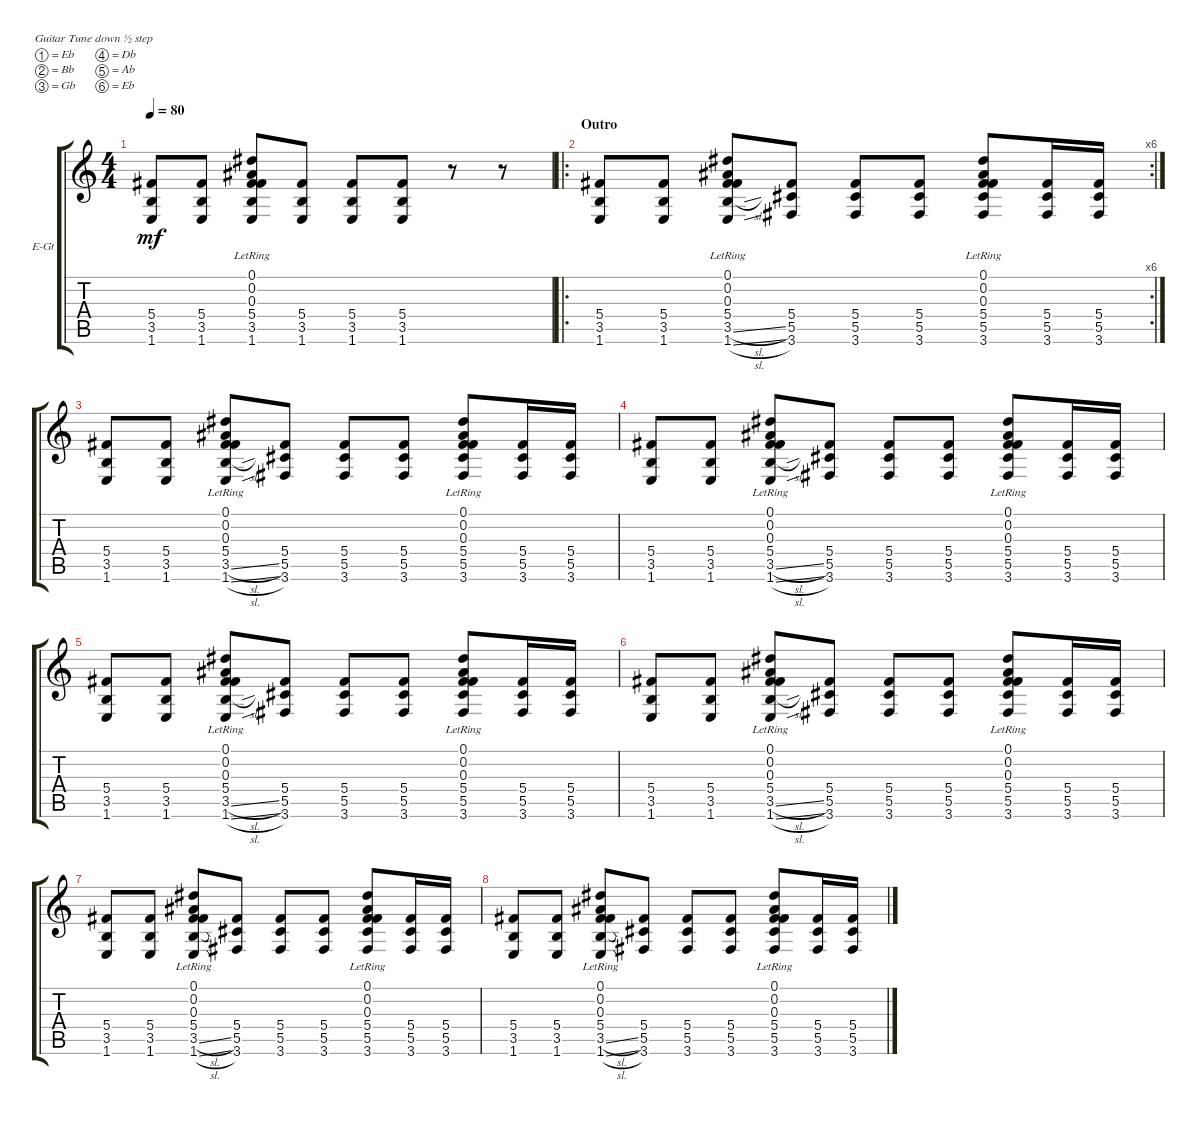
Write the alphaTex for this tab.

\defaultSystemsLayout 4
\bracketExtendMode groupsimilarinstruments
\firstSystemTrackNameOrientation horizontal
\otherSystemsTrackNameOrientation horizontal
\track ("Electric Guitar" "E-Gt") {instrument electricguitarclean}
\staff {score tabs}
\tuning (Eb4 Bb3 Gb3 Db3 Ab2 Eb2)
\ts (4 4)
\tempo 80
\clef g2
\ks c
(1.6 3.5 5.4).8{dy mf} (1.6 3.5 5.4).8 (1.6{lr} 3.5{lr} 5.4{lr} 0.1{lr} 0.2{lr} 0.3{lr}).8 (1.6 3.5 5.4).8 (1.6 3.5 5.4).8 (1.6 3.5 5.4).8 r.8 r.8 |
\ro
\rc 6
\section ("" "Outro")
(1.6 3.5 5.4).8 (1.6 3.5 5.4).8 (1.6{sl lr} 3.5{sl lr} 5.4{lr} 0.3{lr} 0.2{lr} 0.1{lr}).8 (3.6 5.5 5.4).8 (3.6 5.4 5.5).8 (3.6 5.5 5.4).8 (3.6{lr} 5.5{lr} 5.4{lr} 0.3{lr} 0.2{lr} 0.1{lr}).8 (3.6 5.5 5.4).16 (3.6 5.5 5.4).16 |
(1.6 3.5 5.4).8 (1.6 3.5 5.4).8 (1.6{sl lr} 3.5{sl lr} 5.4{lr} 0.3{lr} 0.2{lr} 0.1{lr}).8 (3.6 5.5 5.4).8 (3.6 5.4 5.5).8 (3.6 5.5 5.4).8 (3.6{lr} 5.5{lr} 5.4{lr} 0.3{lr} 0.2{lr} 0.1{lr}).8 (3.6 5.5 5.4).16 (3.6 5.5 5.4).16 |
(1.6 3.5 5.4).8 (1.6 3.5 5.4).8 (1.6{sl lr} 3.5{sl lr} 5.4{lr} 0.3{lr} 0.2{lr} 0.1{lr}).8 (3.6 5.5 5.4).8 (3.6 5.4 5.5).8 (3.6 5.5 5.4).8 (3.6{lr} 5.5{lr} 5.4{lr} 0.3{lr} 0.2{lr} 0.1{lr}).8 (3.6 5.5 5.4).16 (3.6 5.5 5.4).16 |
(1.6 3.5 5.4).8 (1.6 3.5 5.4).8 (1.6{sl lr} 3.5{sl lr} 5.4{lr} 0.3{lr} 0.2{lr} 0.1{lr}).8 (3.6 5.5 5.4).8 (3.6 5.4 5.5).8 (3.6 5.5 5.4).8 (3.6{lr} 5.5{lr} 5.4{lr} 0.3{lr} 0.2{lr} 0.1{lr}).8 (3.6 5.5 5.4).16 (3.6 5.5 5.4).16 |
(1.6 3.5 5.4).8 (1.6 3.5 5.4).8 (1.6{sl lr} 3.5{sl lr} 5.4{lr} 0.3{lr} 0.2{lr} 0.1{lr}).8 (3.6 5.5 5.4).8 (3.6 5.4 5.5).8 (3.6 5.5 5.4).8 (3.6{lr} 5.5{lr} 5.4{lr} 0.3{lr} 0.2{lr} 0.1{lr}).8 (3.6 5.5 5.4).16 (3.6 5.5 5.4).16 |
(1.6 3.5 5.4).8 (1.6 3.5 5.4).8 (1.6{sl lr} 3.5{sl lr} 5.4{lr} 0.3{lr} 0.2{lr} 0.1{lr}).8 (3.6 5.5 5.4).8 (3.6 5.4 5.5).8 (3.6 5.5 5.4).8 (3.6{lr} 5.5{lr} 5.4{lr} 0.3{lr} 0.2{lr} 0.1{lr}).8 (3.6 5.5 5.4).16 (3.6 5.5 5.4).16 |
(1.6 3.5 5.4).8 (1.6 3.5 5.4).8 (1.6{sl lr} 3.5{sl lr} 5.4{lr} 0.3{lr} 0.2{lr} 0.1{lr}).8 (3.6 5.5 5.4).8 (3.6 5.4 5.5).8 (3.6 5.5 5.4).8 (3.6{lr} 5.5{lr} 5.4{lr} 0.3{lr} 0.2{lr} 0.1{lr}).8 (3.6 5.5 5.4).16 (3.6 5.5 5.4).16
